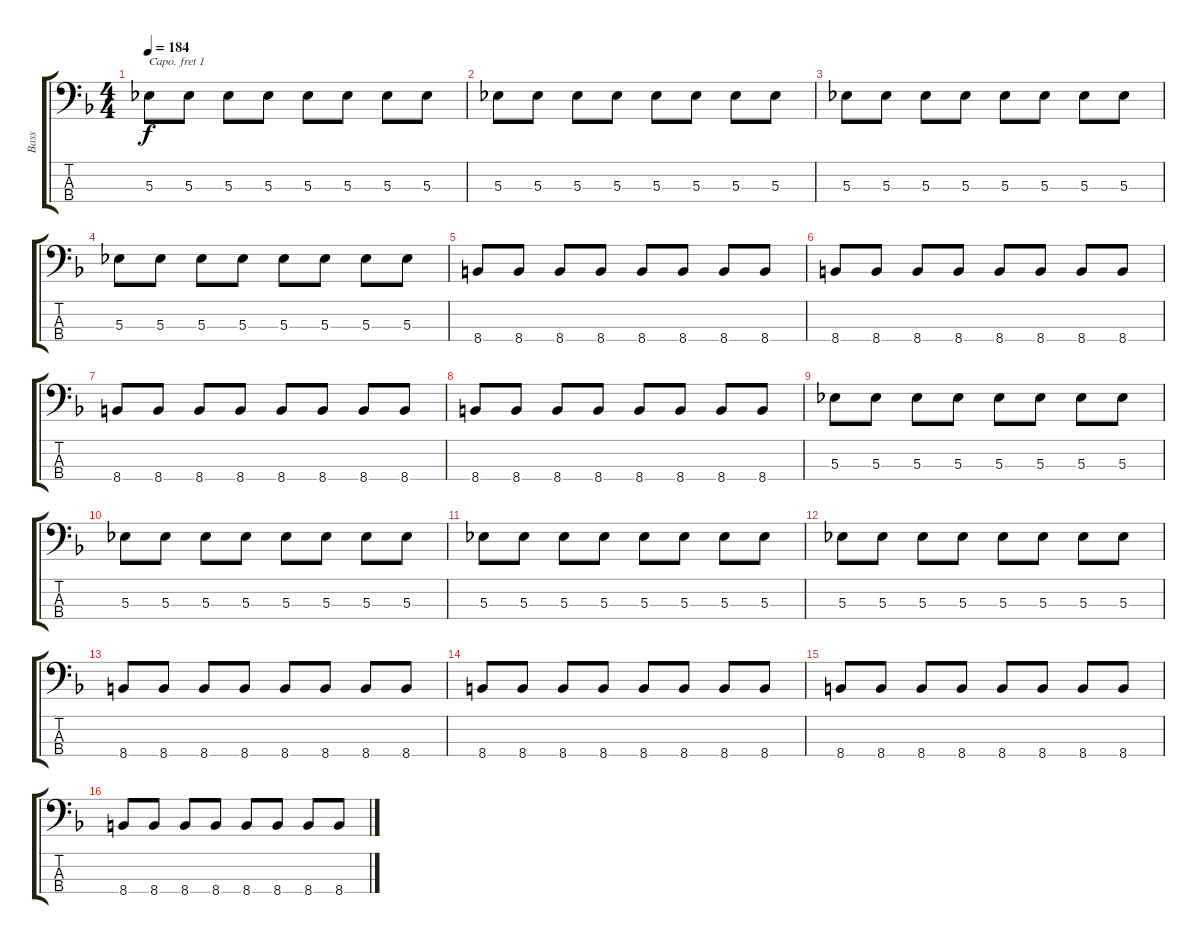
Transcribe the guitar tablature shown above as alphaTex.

\track ("Bass" "Bass") {instrument electricbasspick}
\staff {score tabs}
\capo 1
\tuning (G2 D2 A1 D1) {hide}
\ts (4 4)
\tempo 184
\clef f4
\ks f
5.3.8{dy f} 5.3.8 5.3.8 5.3.8 5.3.8 5.3.8 5.3.8 5.3.8 |
5.3.8 5.3.8 5.3.8 5.3.8 5.3.8 5.3.8 5.3.8 5.3.8 |
5.3.8 5.3.8 5.3.8 5.3.8 5.3.8 5.3.8 5.3.8 5.3.8 |
5.3.8 5.3.8 5.3.8 5.3.8 5.3.8 5.3.8 5.3.8 5.3.8 |
8.4.8 8.4.8 8.4.8 8.4.8 8.4.8 8.4.8 8.4.8 8.4.8 |
8.4.8 8.4.8 8.4.8 8.4.8 8.4.8 8.4.8 8.4.8 8.4.8 |
8.4.8 8.4.8 8.4.8 8.4.8 8.4.8 8.4.8 8.4.8 8.4.8 |
8.4.8 8.4.8 8.4.8 8.4.8 8.4.8 8.4.8 8.4.8 8.4.8 |
5.3.8 5.3.8 5.3.8 5.3.8 5.3.8 5.3.8 5.3.8 5.3.8 |
5.3.8 5.3.8 5.3.8 5.3.8 5.3.8 5.3.8 5.3.8 5.3.8 |
5.3.8 5.3.8 5.3.8 5.3.8 5.3.8 5.3.8 5.3.8 5.3.8 |
5.3.8 5.3.8 5.3.8 5.3.8 5.3.8 5.3.8 5.3.8 5.3.8 |
8.4.8 8.4.8 8.4.8 8.4.8 8.4.8 8.4.8 8.4.8 8.4.8 |
8.4.8 8.4.8 8.4.8 8.4.8 8.4.8 8.4.8 8.4.8 8.4.8 |
8.4.8 8.4.8 8.4.8 8.4.8 8.4.8 8.4.8 8.4.8 8.4.8 |
8.4.8 8.4.8 8.4.8 8.4.8 8.4.8 8.4.8 8.4.8 8.4.8
